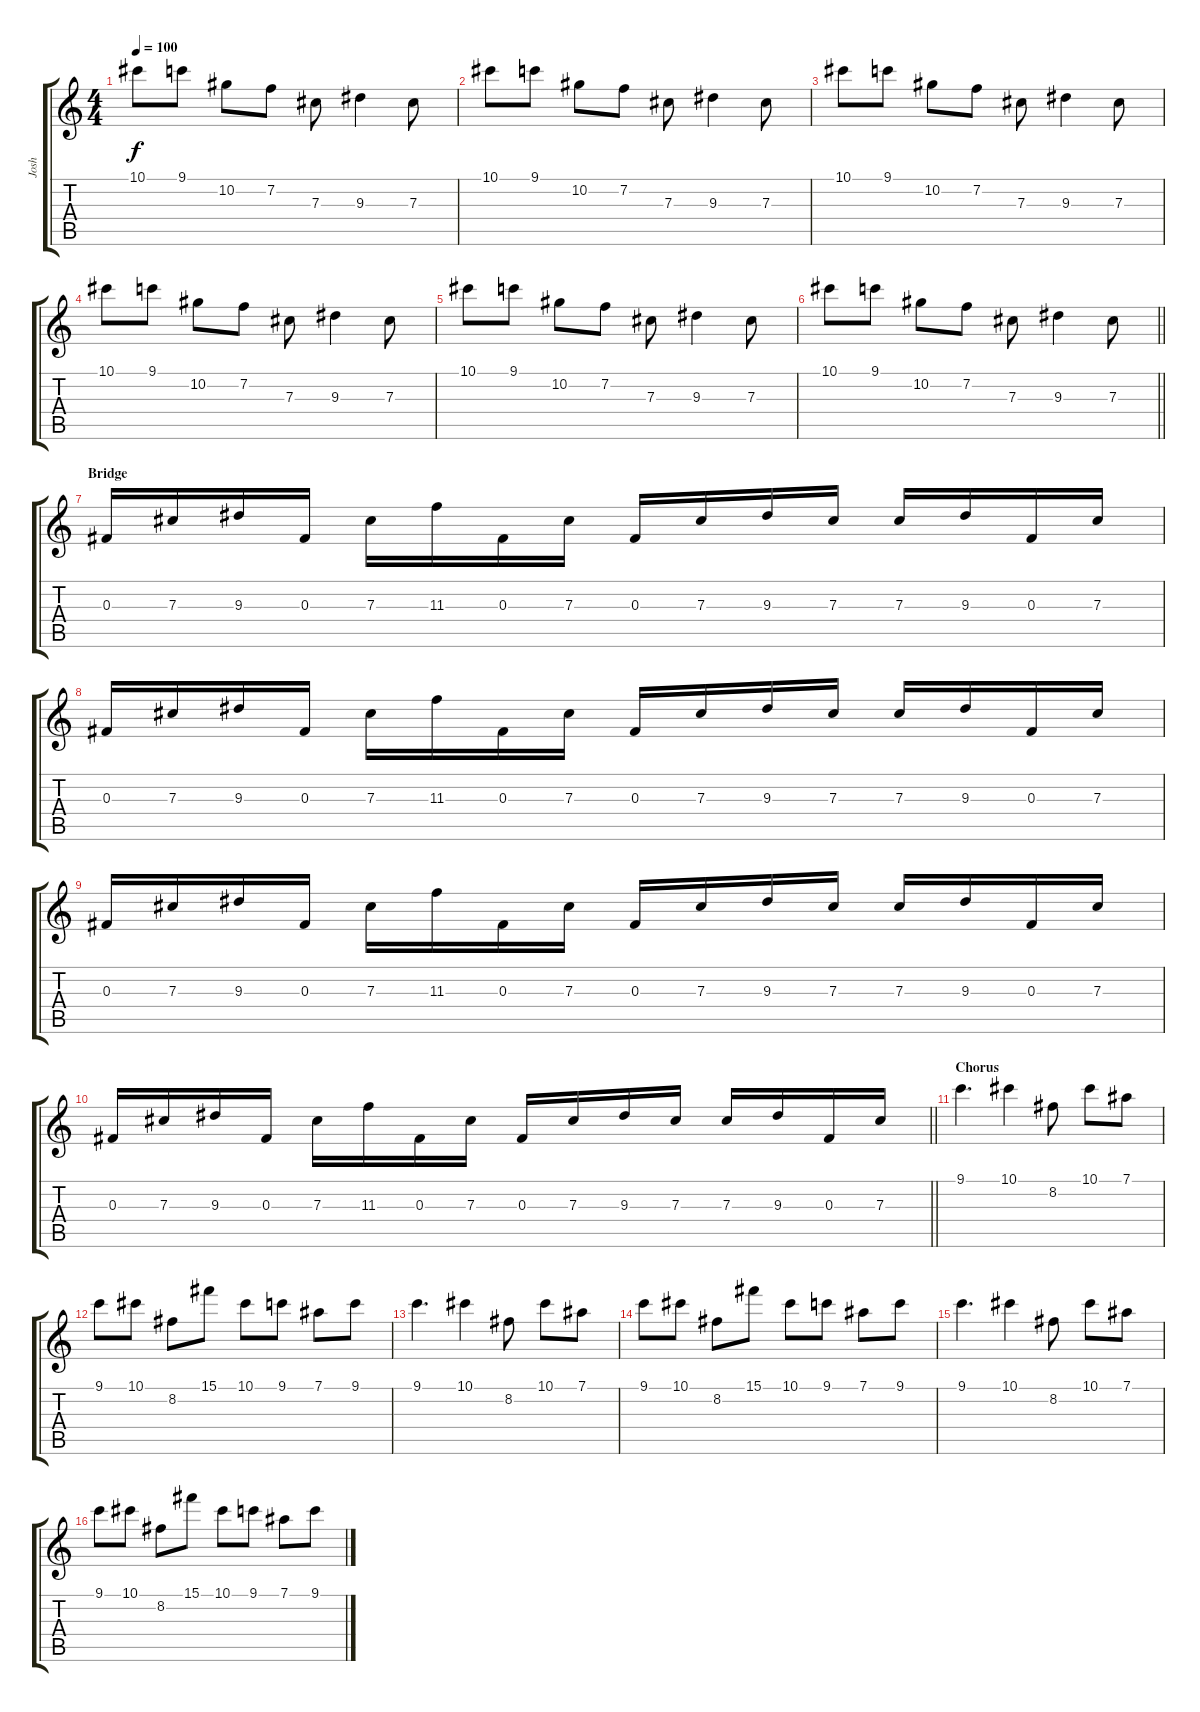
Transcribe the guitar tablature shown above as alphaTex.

\track ("Josh" "Josh") {instrument distortionguitar}
\staff {score tabs}
\tuning (Eb4 Bb3 Gb3 Db3 Ab2 Db2) {hide}
\ts (4 4)
\tempo 100
\clef g2
\ks c
10.1.8{dy f} 9.1.8 10.2.8 7.2.8 7.3.8 9.3.4 7.3.8 |
10.1.8 9.1.8 10.2.8 7.2.8 7.3.8 9.3.4 7.3.8 |
10.1.8 9.1.8 10.2.8 7.2.8 7.3.8 9.3.4 7.3.8 |
10.1.8 9.1.8 10.2.8 7.2.8 7.3.8 9.3.4 7.3.8 |
10.1.8 9.1.8 10.2.8 7.2.8 7.3.8 9.3.4 7.3.8 |
\barLineRight lightlight
10.1.8 9.1.8 10.2.8 7.2.8 7.3.8 9.3.4 7.3.8 |
\section ("" "Bridge")
0.3.16 7.3.16 9.3.16 0.3.16 7.3.16 11.3.16 0.3.16 7.3.16 0.3.16 7.3.16 9.3.16 7.3.16 7.3.16 9.3.16 0.3.16 7.3.16 |
0.3.16 7.3.16 9.3.16 0.3.16 7.3.16 11.3.16 0.3.16 7.3.16 0.3.16 7.3.16 9.3.16 7.3.16 7.3.16 9.3.16 0.3.16 7.3.16 |
0.3.16 7.3.16 9.3.16 0.3.16 7.3.16 11.3.16 0.3.16 7.3.16 0.3.16 7.3.16 9.3.16 7.3.16 7.3.16 9.3.16 0.3.16 7.3.16 |
\barLineRight lightlight
0.3.16 7.3.16 9.3.16 0.3.16 7.3.16 11.3.16 0.3.16 7.3.16 0.3.16 7.3.16 9.3.16 7.3.16 7.3.16 9.3.16 0.3.16 7.3.16 |
\section ("" "Chorus")
9.1.4{d volume 10} 10.1.4 8.2.8 10.1.8 7.1.8 |
9.1.8 10.1.8 8.2.8 15.1.8 10.1.8 9.1.8 7.1.8 9.1.8 |
9.1.4{d} 10.1.4 8.2.8 10.1.8 7.1.8 |
9.1.8 10.1.8 8.2.8 15.1.8 10.1.8 9.1.8 7.1.8 9.1.8 |
9.1.4{d} 10.1.4 8.2.8 10.1.8 7.1.8 |
9.1.8 10.1.8 8.2.8 15.1.8 10.1.8 9.1.8 7.1.8 9.1.8
